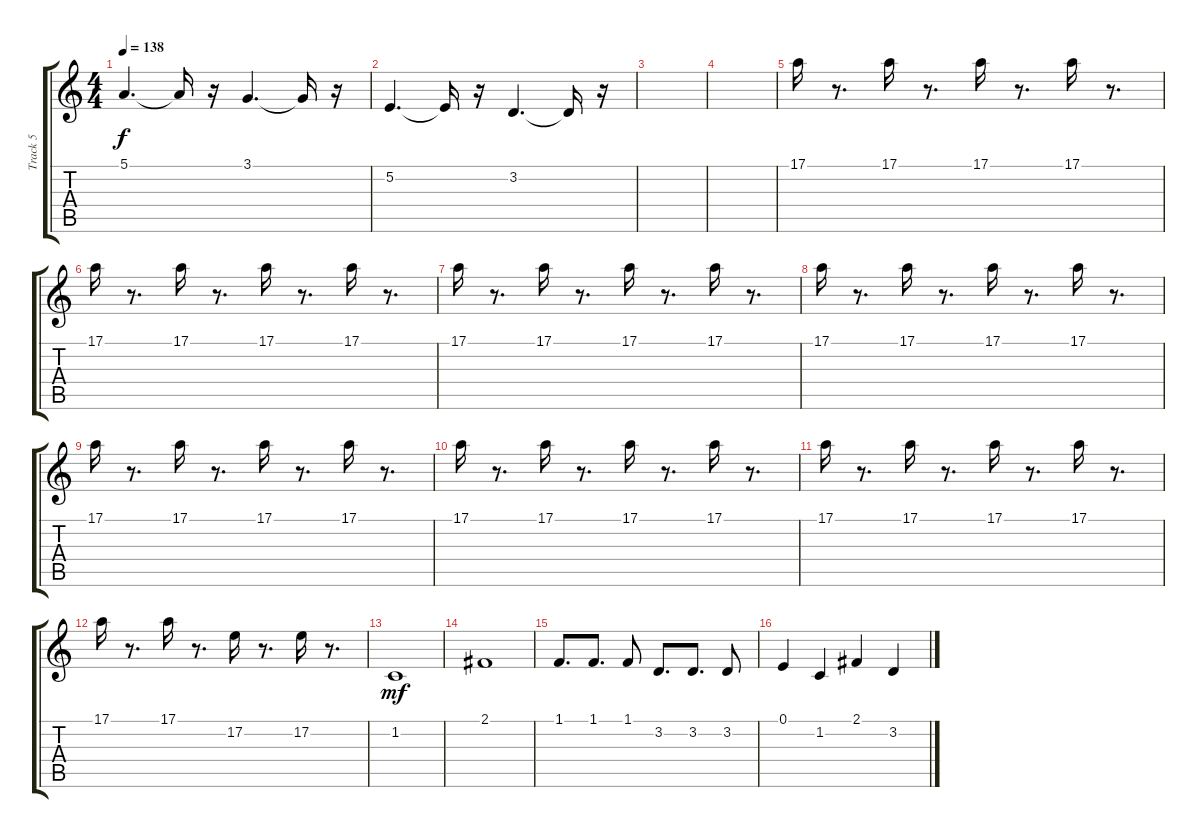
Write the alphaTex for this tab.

\track ("Track 5" "Track 5") {instrument drawbarorgan}
\staff {score tabs}
\tuning (E4 B3 G3 D3 A2 E2) {hide}
\ts (4 4)
\tempo 138
\clef g2
\ks c
5.1.4{d dy f} 5.1{t}.16 r.16 3.1.4{d} 3.1{t}.16 r.16 |
5.2.4{d} 5.2{t}.16 r.16 3.2.4{d} 3.2{t}.16 r.16 |
|
|
17.1.16{instrument stringensemble1} r.8{d} 17.1.16 r.8{d} 17.1.16 r.8{d} 17.1.16 r.8{d} |
17.1.16 r.8{d} 17.1.16 r.8{d} 17.1.16 r.8{d} 17.1.16 r.8{d} |
17.1.16 r.8{d} 17.1.16 r.8{d} 17.1.16 r.8{d} 17.1.16 r.8{d} |
17.1.16 r.8{d} 17.1.16 r.8{d} 17.1.16 r.8{d} 17.1.16 r.8{d} |
17.1.16 r.8{d} 17.1.16 r.8{d} 17.1.16 r.8{d} 17.1.16 r.8{d} |
17.1.16 r.8{d} 17.1.16 r.8{d} 17.1.16 r.8{d} 17.1.16 r.8{d} |
17.1.16 r.8{d} 17.1.16 r.8{d} 17.1.16 r.8{d} 17.1.16 r.8{d} |
17.1.16 r.8{d} 17.1.16 r.8{d} 17.2.16 r.8{d} 17.2.16 r.8{d} |
1.2.1{dy mf instrument drawbarorgan} |
2.1.1 |
1.1.8{d} 1.1.8{d} 1.1.8 3.2.8{d} 3.2.8{d} 3.2.8 |
0.1.4 1.2.4 2.1.4 3.2.4
